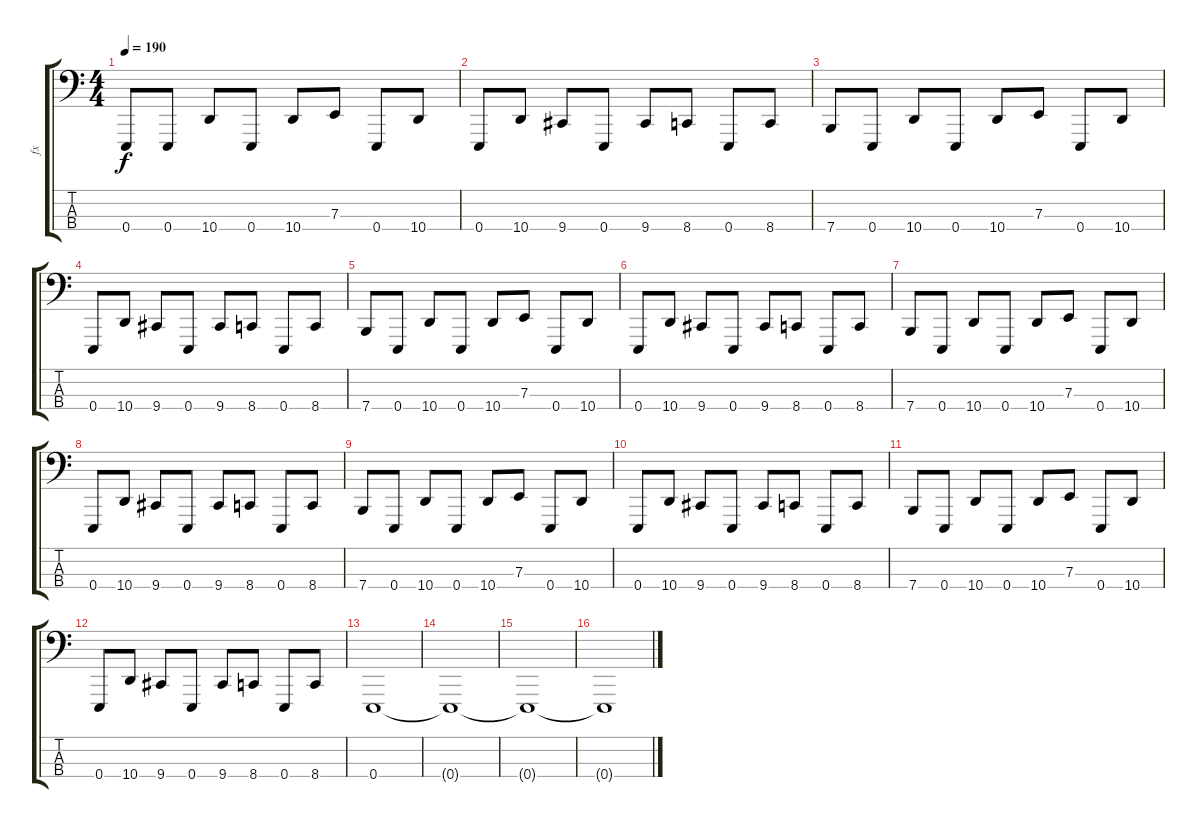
\track ("fx" "fx") {instrument lead8bassandlead}
\staff {score tabs}
\tuning (G2 D2 A1 E1) {hide}
\ts (4 4)
\tempo 190
\clef f4
\ks c
0.4.8{dy f} 0.4.8 10.4.8 0.4.8 10.4.8 7.3.8 0.4.8 10.4.8 |
0.4.8 10.4.8 9.4.8 0.4.8 9.4.8 8.4.8 0.4.8 8.4.8 |
7.4.8 0.4.8 10.4.8 0.4.8 10.4.8 7.3.8 0.4.8 10.4.8 |
0.4.8 10.4.8 9.4.8 0.4.8 9.4.8 8.4.8 0.4.8 8.4.8 |
7.4.8 0.4.8 10.4.8 0.4.8 10.4.8 7.3.8 0.4.8 10.4.8 |
0.4.8 10.4.8 9.4.8 0.4.8 9.4.8 8.4.8 0.4.8 8.4.8 |
7.4.8 0.4.8 10.4.8 0.4.8 10.4.8 7.3.8 0.4.8 10.4.8 |
0.4.8 10.4.8 9.4.8 0.4.8 9.4.8 8.4.8 0.4.8 8.4.8 |
7.4.8 0.4.8 10.4.8 0.4.8 10.4.8 7.3.8 0.4.8 10.4.8 |
0.4.8 10.4.8 9.4.8 0.4.8 9.4.8 8.4.8 0.4.8 8.4.8 |
7.4.8 0.4.8 10.4.8 0.4.8 10.4.8 7.3.8 0.4.8 10.4.8 |
0.4.8 10.4.8 9.4.8 0.4.8 9.4.8 8.4.8 0.4.8 8.4.8 |
0.4.1 |
0.4{t}.1 |
0.4{t}.1 |
0.4{t}.1
